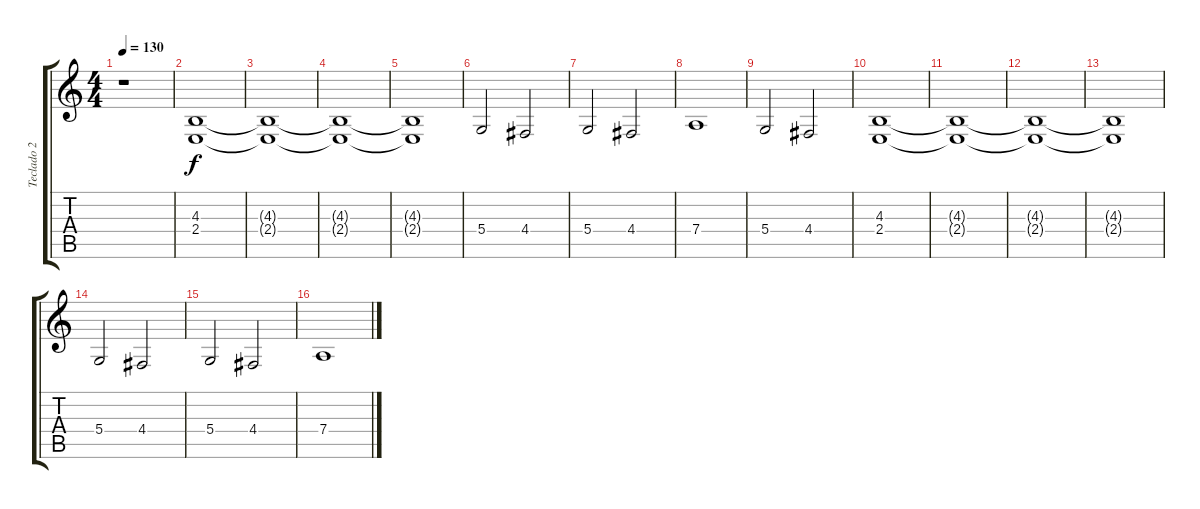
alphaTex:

\track ("Teclado 2" "Teclado 2") {instrument choiraahs}
\staff {score tabs}
\tuning (E4 B3 G3 D3 A2 E2) {hide}
\ts (4 4)
\tempo 130
\clef g2
\ks c
r.1{dy f} |
(4.3 2.4).1 |
(4.3{t} 2.4{t}).1 |
(4.3{t} 2.4{t}).1 |
(4.3{t} 2.4{t}).1 |
5.4.2 4.4.2 |
5.4.2 4.4.2 |
7.4.1 |
5.4.2 4.4.2 |
(4.3 2.4).1 |
(4.3{t} 2.4{t}).1 |
(4.3{t} 2.4{t}).1 |
(4.3{t} 2.4{t}).1 |
5.4.2 4.4.2 |
5.4.2 4.4.2 |
7.4.1
